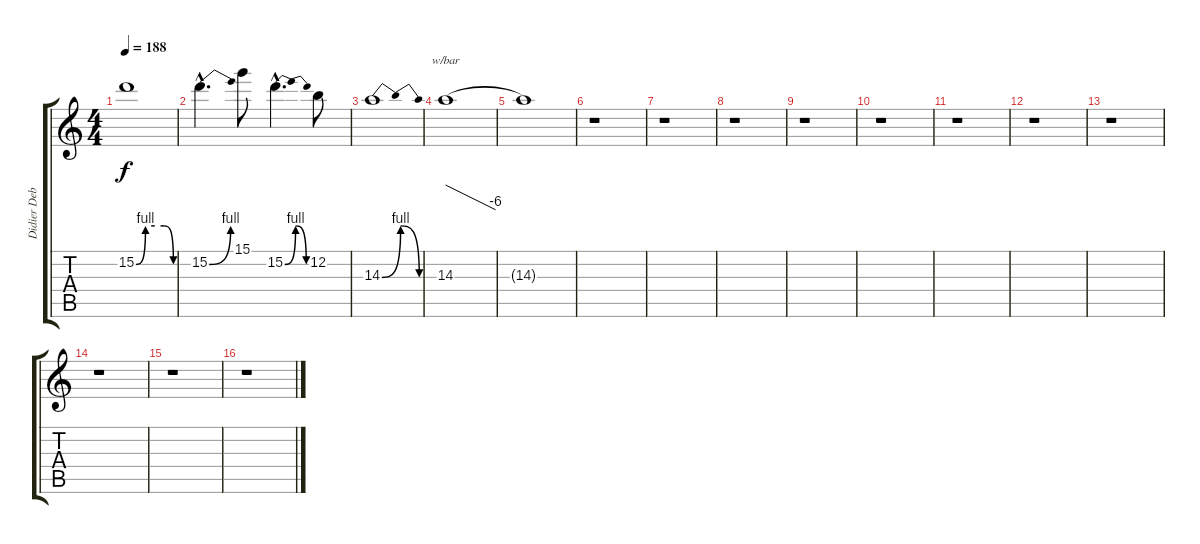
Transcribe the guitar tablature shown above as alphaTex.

\track ("Didier Deboffe" "Didier Deb") {instrument distortionguitar}
\staff {score tabs}
\tuning (E4 B3 G3 D3 A2 E2) {hide}
\ts (4 4)
\tempo 188
\clef g2
\ks c
15.2{be (custom 0 0 15 4 30 4 45 4 60 0)}.1{dy f} |
15.2{be (bend 0 0 60 4) hac}.4{d} 15.1.8 15.2{be (bendrelease 0 0 30 4 30 4 60 0) hac}.4{d} 12.2.8 |
14.3{be (bendrelease 0 0 15 4 44 4 60 0)}.1 |
14.3.1{tbe (dive default 0 0 60 -24)} |
14.3{t}.1 |
r.1 |
r.1 |
r.1 |
r.1 |
r.1 |
r.1 |
r.1 |
r.1 |
r.1 |
r.1 |
r.1
